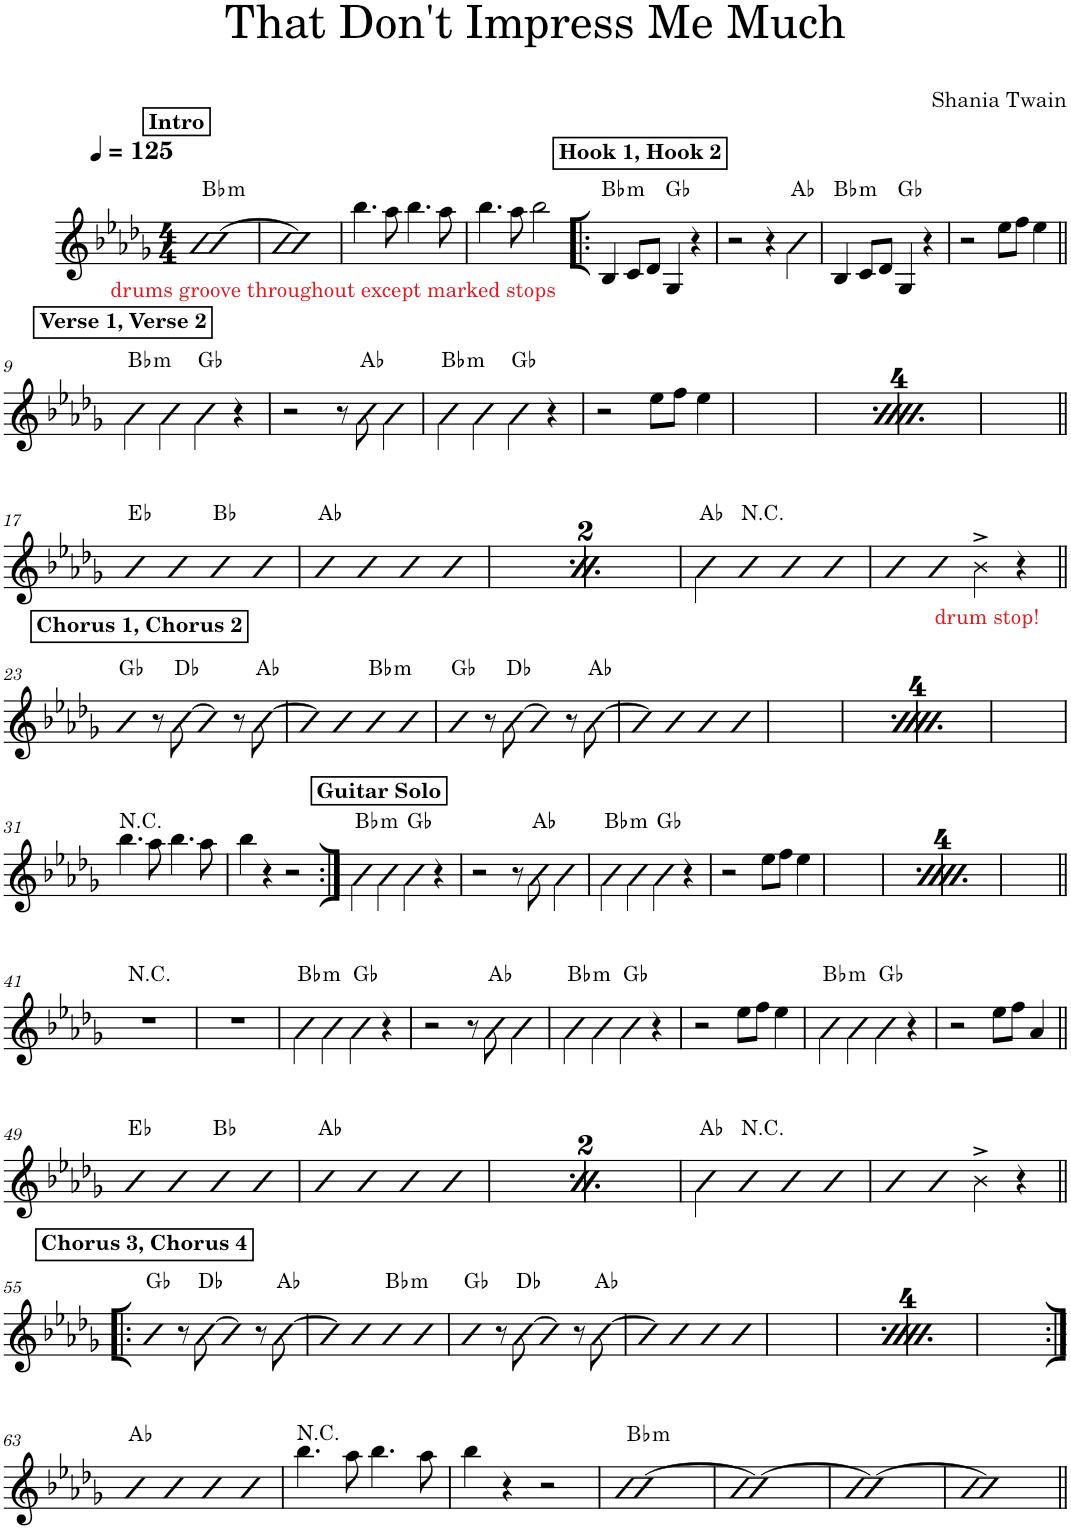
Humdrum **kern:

**kern	**harte
*part1	*part1
*staff1	*
*I"Piano	*
*I'Pno.	*
*clefG2	*
*k[b-e-a-d-g-]	*
*M4/4	*
*MM125	*
!!LO:REH:place=s1:a:B:cj:t=Intro
=1	=1
!LO:TX:b:color=#E01B24:t=drums groove throughout except marked stops	!LO:H:kt=m
[1b-	Bb:min
=2	=2
1b-]	.
=3	=3
4.bb-\	.
8aa-\	.
4.bb-\	.
8aa-\	.
=4	=4
4.bb-\	.
8aa-\	.
2bb-\	.
!!LO:REH:place=s1:a:B:cj:t=Hook 1, Hook 2
=5!|:	=5!|:
!	!LO:H:kt=m
4B-/	Bb:min
8c/L	.
8d-/J	.
4G-/	Gb:maj
4r	.
=6	=6
2r	.
4r	.
4b-\	Ab:maj
=7	=7
!	!LO:H:kt=m
4B-/	Bb:min
8c/L	.
8d-/J	.
4G-/	Gb:maj
4r	.
=8	=8
2r	.
8ee-\L	.
8ff\J	.
4ee-\	.
!!LO:LB:g=z
!!LO:REH:place=s1:a:B:cj:t=Verse 1, Verse 2
=9||	=9||
!	!LO:H:kt=m
4b-\	Bb:min
4b-\	.
4b-\	Gb:maj
4r	.
=10	=10
2r	.
8r	.
8b-\	Ab:maj
4b-\	.
=11	=11
!	!LO:H:kt=m
4b-\	Bb:min
4b-\	.
4b-\	Gb:maj
4r	.
=12	=12
2r	.
8ee-\L	.
8ff\J	.
4ee-\	.
!!LO:REH:place=s1:a:B:cj:t=Verse 1, Verse 2
=13	=13
!	!LO:H:kt=m
4b-\	Bb:min
4b-\	.
4b-\	Gb:maj
4r	.
=14	=14
2r	.
8r	.
8b-\	Ab:maj
4b-\	.
=15	=15
!	!LO:H:kt=m
4b-\	Bb:min
4b-\	.
4b-\	Gb:maj
4r	.
=16	=16
2r	.
8ee-\L	.
8ff\J	.
4ee-\	.
!!LO:LB:g=z
=17||	=17||
4b-	Eb:maj
4b-	.
4b-	Bb:maj
4b-	.
=18	=18
4b-	Ab:maj
4b-	.
4b-	.
4b-	.
=19	=19
4b-	Eb:maj
4b-	.
4b-	Bb:maj
4b-	.
=20	=20
4b-	Ab:maj
4b-	.
4b-	.
4b-	.
=21	=21
4b-\	Ab:maj
!	!LO:H:kt=N.C.
4b-	N
4b-	.
4b-	.
=22	=22
4b-	.
4b-	.
!LO:TX:b:color=#E01B24:t=drum stop!	!
4b-^\	.
4r	.
!!LO:LB:g=z
!!LO:REH:place=s1:a:B:cj:t=Chorus 1, Chorus 2
=23||	=23||
4b-	Gb:maj
8r	.
[8b-\	Db:maj
4b-]	.
8r	.
[8b-\	Ab:maj
=24	=24
4b-]	.
4b-	.
!	!LO:H:kt=m
4b-	Bb:min
4b-	.
=25	=25
4b-	Gb:maj
8r	.
[8b-\	Db:maj
4b-]	.
8r	.
[8b-\	Ab:maj
=26	=26
4b-]	.
4b-	.
4b-	.
4b-	.
!!LO:REH:place=s1:a:B:cj:t=Chorus 1, Chorus 2
=27	=27
4b-	Gb:maj
8r	.
[8b-\	Db:maj
4b-]	.
8r	.
[8b-\	Ab:maj
=28	=28
4b-]	.
4b-	.
!	!LO:H:kt=m
4b-	Bb:min
4b-	.
=29	=29
4b-	Gb:maj
8r	.
[8b-\	Db:maj
4b-]	.
8r	.
[8b-\	Ab:maj
=30	=30
4b-]	.
4b-	.
4b-	.
4b-	.
!!LO:LB:g=z
=31	=31
!	!LO:H:kt=N.C.
4.bb-\	N
8aa-\	.
4.bb-\	.
8aa-\	.
=32	=32
4bb-\	.
4r	.
2r	.
!!LO:REH:place=s1:a:B:cj:t=Guitar Solo
=33:|!	=33:|!
!	!LO:H:kt=m
4b-\	Bb:min
4b-\	.
4b-\	Gb:maj
4r	.
=34	=34
2r	.
8r	.
8b-\	Ab:maj
4b-\	.
=35	=35
!	!LO:H:kt=m
4b-\	Bb:min
4b-\	.
4b-\	Gb:maj
4r	.
=36	=36
2r	.
8ee-\L	.
8ff\J	.
4ee-\	.
!!LO:REH:place=s1:a:B:cj:t=Guitar Solo
=37	=37
!	!LO:H:kt=m
4b-\	Bb:min
4b-\	.
4b-\	Gb:maj
4r	.
=38	=38
2r	.
8r	.
8b-\	Ab:maj
4b-\	.
=39	=39
!	!LO:H:kt=m
4b-\	Bb:min
4b-\	.
4b-\	Gb:maj
4r	.
=40	=40
2r	.
8ee-\L	.
8ff\J	.
4ee-\	.
!!LO:LB:g=z
=41||	=41||
!	!LO:H:kt=N.C.
1r	N
=42	=42
1r	.
=43	=43
!	!LO:H:kt=m
4b-\	Bb:min
4b-\	.
4b-\	Gb:maj
4r	.
=44	=44
2r	.
8r	.
8b-\	Ab:maj
4b-\	.
=45	=45
!	!LO:H:kt=m
4b-\	Bb:min
4b-\	.
4b-\	Gb:maj
4r	.
=46	=46
2r	.
8ee-\L	.
8ff\J	.
4ee-\	.
=47	=47
!	!LO:H:kt=m
4b-\	Bb:min
4b-\	.
4b-\	Gb:maj
4r	.
=48	=48
2r	.
8ee-\L	.
8ff\J	.
4a-/	.
!!LO:LB:g=z
=49||	=49||
4b-	Eb:maj
4b-	.
4b-	Bb:maj
4b-	.
=50	=50
4b-	Ab:maj
4b-	.
4b-	.
4b-	.
=51	=51
4b-	Eb:maj
4b-	.
4b-	Bb:maj
4b-	.
=52	=52
4b-	Ab:maj
4b-	.
4b-	.
4b-	.
=53	=53
4b-\	Ab:maj
!	!LO:H:kt=N.C.
4b-	N
4b-	.
4b-	.
=54	=54
4b-	.
4b-	.
4b-^\	.
4r	.
!!LO:LB:g=z
!!LO:REH:place=s1:a:B:cj:t=Chorus 3, Chorus 4
=55!|:	=55!|:
4b-	Gb:maj
8r	.
[8b-\	Db:maj
4b-]	.
8r	.
[8b-\	Ab:maj
=56	=56
4b-]	.
4b-	.
!	!LO:H:kt=m
4b-	Bb:min
4b-	.
=57	=57
4b-	Gb:maj
8r	.
[8b-\	Db:maj
4b-]	.
8r	.
[8b-\	Ab:maj
=58	=58
4b-]	.
4b-	.
4b-	.
4b-	.
!!LO:REH:place=s1:a:B:cj:t=Chorus 3, Chorus 4
=59	=59
4b-	Gb:maj
8r	.
[8b-\	Db:maj
4b-]	.
8r	.
[8b-\	Ab:maj
=60	=60
4b-]	.
4b-	.
!	!LO:H:kt=m
4b-	Bb:min
4b-	.
=61	=61
4b-	Gb:maj
8r	.
[8b-\	Db:maj
4b-]	.
8r	.
[8b-\	Ab:maj
=62	=62
4b-]	.
4b-	.
4b-	.
4b-	.
!!LO:LB:g=z
=63:|!	=63:|!
4b-	Ab:maj
4b-	.
4b-	.
4b-	.
=64	=64
!	!LO:H:kt=N.C.
4.bb-\	N
8aa-\	.
4.bb-\	.
8aa-\	.
=65	=65
4bb-\	.
4r	.
2r	.
=66	=66
!	!LO:H:kt=m
[1b-	Bb:min
=67	=67
1b-_	.
=68	=68
1b-_	.
=69	=69
1b-]	.
=||	=||
*-	*-
